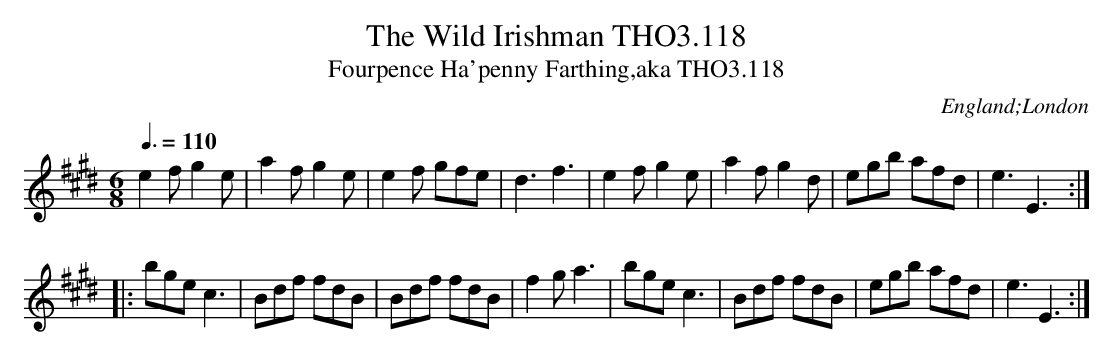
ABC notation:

X:1
T:Wild Irishman THO3.118, The
T:Fourpence Ha'penny Farthing,aka THO3.118
O:England;London
M:6/8
L:1/8
Q:3/8=110
K:E
e2 f g2 e|a2 f g2 e|e2 f gfe| d3f3|e2 f g2 e|a2 f g2 d|egb afd|e3E3:|
|:bge c3|Bdf fdB|Bdf fdB|f2 g a3|bge c3|Bdf fdB|egb afd|e3E3:|
